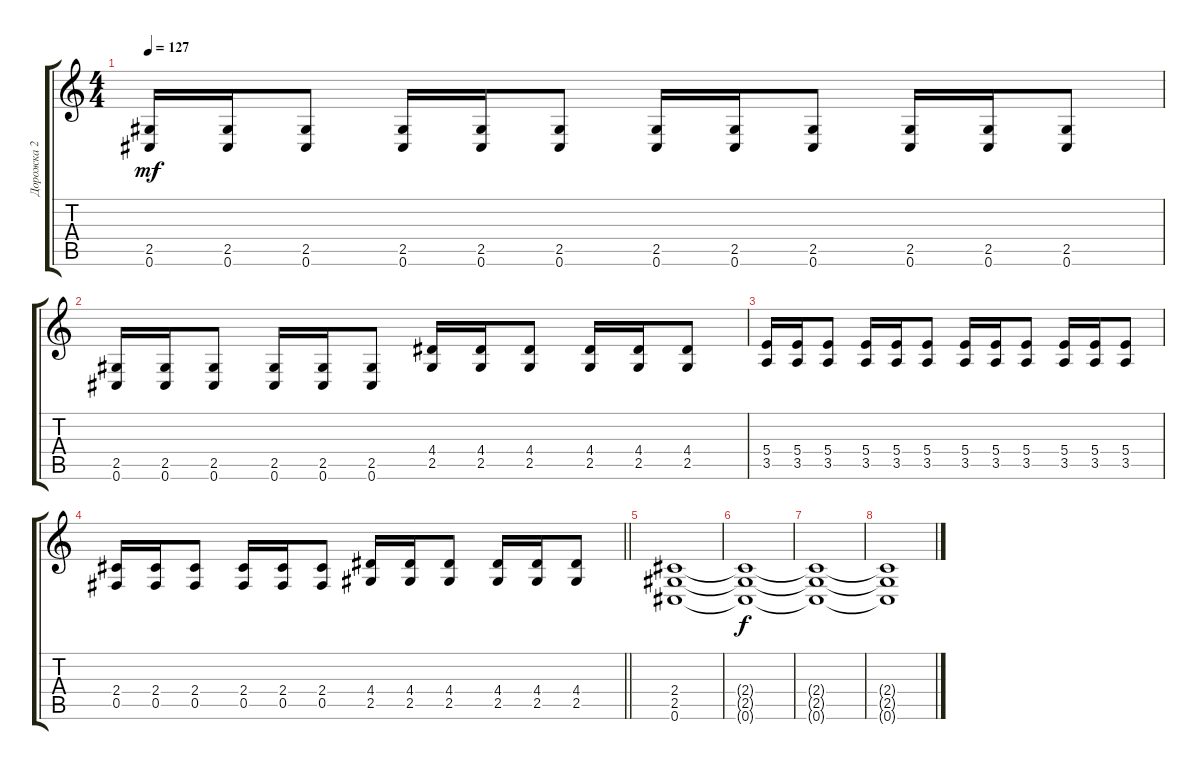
\track ("Дорожка 2" "Дорожка 2") {instrument distortionguitar}
\staff {score tabs}
\tuning (Db4 Ab3 E3 B2 Gb2 Db2) {hide}
\ts (4 4)
\tempo 127
\clef g2
\ks c
(2.5 0.6).16{dy mf} (2.5 0.6).16 (2.5 0.6).8 (2.5 0.6).16 (2.5 0.6).16 (2.5 0.6).8 (2.5 0.6).16 (2.5 0.6).16 (2.5 0.6).8 (2.5 0.6).16 (2.5 0.6).16 (2.5 0.6).8 |
(2.5 0.6).16 (2.5 0.6).16 (2.5 0.6).8 (2.5 0.6).16 (2.5 0.6).16 (2.5 0.6).8 (4.4 2.5).16 (4.4 2.5).16 (4.4 2.5).8 (4.4 2.5).16 (4.4 2.5).16 (4.4 2.5).8 |
(5.4 3.5).16 (5.4 3.5).16 (5.4 3.5).8 (5.4 3.5).16 (5.4 3.5).16 (5.4 3.5).8 (5.4 3.5).16 (5.4 3.5).16 (5.4 3.5).8 (5.4 3.5).16 (5.4 3.5).16 (5.4 3.5).8 |
\barLineRight lightlight
(2.4 0.5).16 (2.4 0.5).16 (2.4 0.5).8 (2.4 0.5).16 (2.4 0.5).16 (2.4 0.5).8 (4.4 2.5).16 (4.4 2.5).16 (4.4 2.5).8 (4.4 2.5).16 (4.4 2.5).16 (4.4 2.5).8 |
(2.4 2.5 0.6).1 |
(2.4{t} 2.5{t} 0.6{t}).1{dy f} |
(2.4{t} 2.5{t} 0.6{t}).1 |
(2.4{t} 2.5{t} 0.6{t}).1
